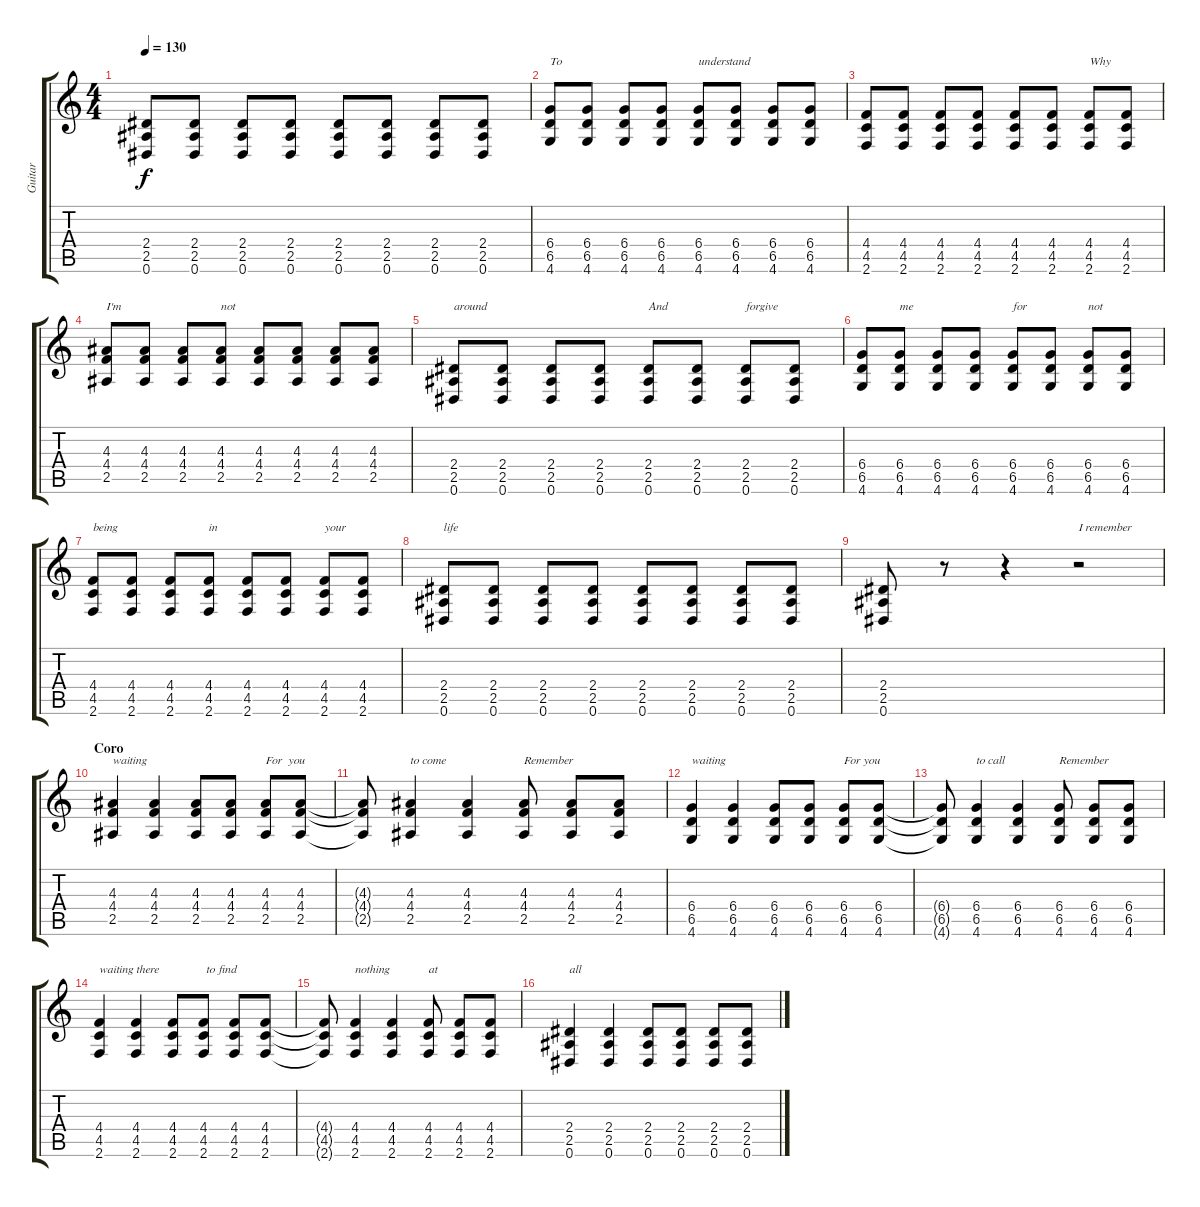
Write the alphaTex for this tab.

\track ("Guitar " "Guitar ") {instrument acousticguitarsteel}
\staff {score tabs}
\tuning (Eb4 Bb3 Gb3 Db3 Ab2 Eb2) {hide}
\ts (4 4)
\tempo 130
\clef g2
\ks c
(2.4 2.5 0.6).8{dy f} (2.4 2.5 0.6).8 (2.4 2.5 0.6).8 (2.4 2.5 0.6).8 (2.4 2.5 0.6).8 (2.4 2.5 0.6).8 (2.4 2.5 0.6).8 (2.4 2.5 0.6).8 |
(6.4 6.5 4.6).8{txt "To "} (6.4 6.5 4.6).8 (6.4 6.5 4.6).8 (6.4 6.5 4.6).8 (6.4 6.5 4.6).8{txt "understand"} (6.4 6.5 4.6).8 (6.4 6.5 4.6).8 (6.4 6.5 4.6).8 |
(4.4 4.5 2.6).8 (4.4 4.5 2.6).8 (4.4 4.5 2.6).8 (4.4 4.5 2.6).8 (4.4 4.5 2.6).8 (4.4 4.5 2.6).8 (4.4 4.5 2.6).8{txt "Why "} (4.4 4.5 2.6).8 |
(4.3 4.4 2.5).8{txt "I'm "} (4.3 4.4 2.5).8 (4.3 4.4 2.5).8 (4.3 4.4 2.5).8{txt "not "} (4.3 4.4 2.5).8 (4.3 4.4 2.5).8 (4.3 4.4 2.5).8 (4.3 4.4 2.5).8 |
(2.4 2.5 0.6).8{txt "around"} (2.4 2.5 0.6).8 (2.4 2.5 0.6).8 (2.4 2.5 0.6).8 (2.4 2.5 0.6).8{txt "And "} (2.4 2.5 0.6).8 (2.4 2.5 0.6).8{txt "forgive "} (2.4 2.5 0.6).8 |
(6.4 6.5 4.6).8 (6.4 6.5 4.6).8{txt "me "} (6.4 6.5 4.6).8 (6.4 6.5 4.6).8 (6.4 6.5 4.6).8{txt "for "} (6.4 6.5 4.6).8 (6.4 6.5 4.6).8{txt "not "} (6.4 6.5 4.6).8 |
(4.4 4.5 2.6).8{txt "being "} (4.4 4.5 2.6).8 (4.4 4.5 2.6).8 (4.4 4.5 2.6).8{txt "in "} (4.4 4.5 2.6).8 (4.4 4.5 2.6).8 (4.4 4.5 2.6).8{txt "your "} (4.4 4.5 2.6).8 |
(2.4 2.5 0.6).8{txt "life"} (2.4 2.5 0.6).8 (2.4 2.5 0.6).8 (2.4 2.5 0.6).8 (2.4 2.5 0.6).8 (2.4 2.5 0.6).8 (2.4 2.5 0.6).8 (2.4 2.5 0.6).8 |
(2.4 2.5 0.6).8 r.8 r.4 r.2{txt "I remember "} |
\section ("" "Coro")
(4.3 4.4 2.5).4{txt "waiting"} (4.3 4.4 2.5).4 (4.3 4.4 2.5).8 (4.3 4.4 2.5).8 (4.3 4.4 2.5).8{txt "For  you "} (4.3 4.4 2.5).8 |
(4.3{t} 4.4{t} 2.5{t}).8 (4.3 4.4 2.5).4{txt "to come"} (4.3 4.4 2.5).4 (4.3 4.4 2.5).8{txt "Remember "} (4.3 4.4 2.5).8 (4.3 4.4 2.5).8 |
(6.4 6.5 4.6).4{txt "waiting"} (6.4 6.5 4.6).4 (6.4 6.5 4.6).8 (6.4 6.5 4.6).8 (6.4 6.5 4.6).8{txt "For you "} (6.4 6.5 4.6).8 |
(6.4{t} 6.5{t} 4.6{t}).8 (6.4 6.5 4.6).4{txt "to call"} (6.4 6.5 4.6).4 (6.4 6.5 4.6).8{txt "Remember "} (6.4 6.5 4.6).8 (6.4 6.5 4.6).8 |
(4.4 4.5 2.6).4{txt "waiting there"} (4.4 4.5 2.6).4 (4.4 4.5 2.6).8 (4.4 4.5 2.6).8{txt " to find "} (4.4 4.5 2.6).8 (4.4 4.5 2.6).8 |
(4.4{t} 4.5{t} 2.6{t}).8 (4.4 4.5 2.6).4{txt "nothing "} (4.4 4.5 2.6).4 (4.4 4.5 2.6).8{txt "at "} (4.4 4.5 2.6).8 (4.4 4.5 2.6).8 |
(2.4 2.5 0.6).4{txt "all"} (2.4 2.5 0.6).4 (2.4 2.5 0.6).8 (2.4 2.5 0.6).8 (2.4 2.5 0.6).8 (2.4 2.5 0.6).8
